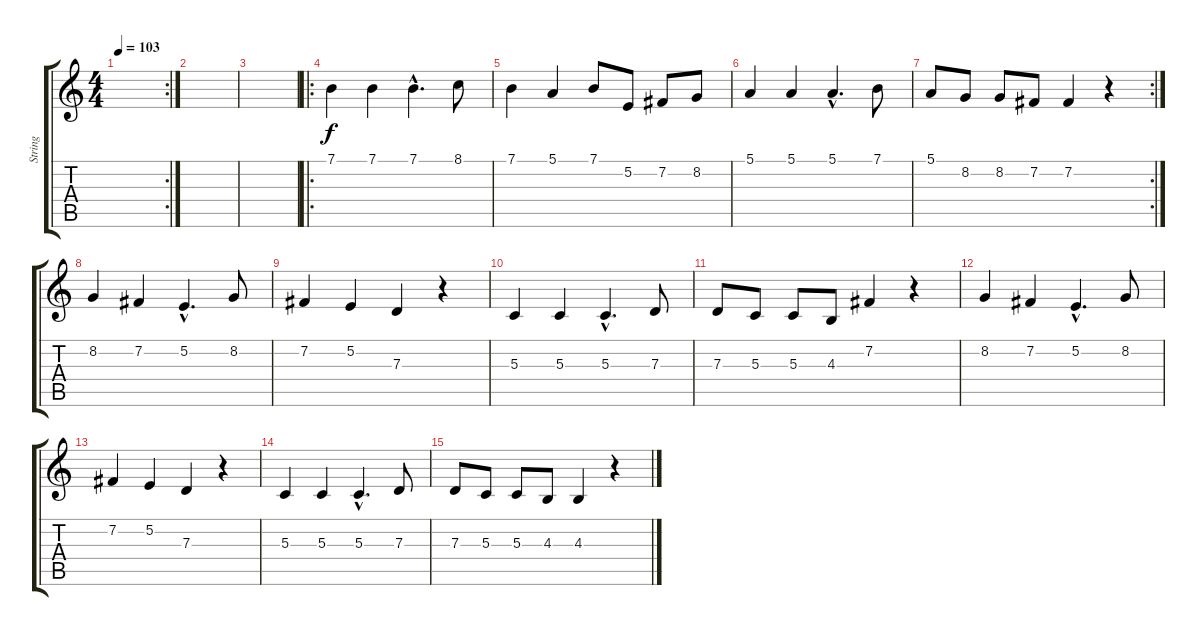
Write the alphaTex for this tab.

\track ("String" "String") {instrument stringensemble2}
\staff {score tabs}
\tuning (E4 B3 G3 D3 A2 E2) {hide}
\rc 2
\ts (4 4)
\tempo 103
\clef g2
\ks c
|
|
|
\ro
7.1.4 7.1.4 7.1{hac}.4{d} 8.1.8 |
7.1.4 5.1.4 7.1.8 5.2.8 7.2.8 8.2.8 |
5.1.4 5.1.4 5.1{hac}.4{d} 7.1.8 |
\rc 2
5.1.8 8.2.8 8.2.8 7.2.8 7.2.4 r.4 |
8.2.4 7.2.4 5.2{hac}.4{d} 8.2.8 |
7.2.4 5.2.4 7.3.4 r.4 |
5.3.4 5.3.4 5.3{hac}.4{d} 7.3.8 |
7.3.8 5.3.8 5.3.8 4.3.8 7.2.4 r.4 |
8.2.4 7.2.4 5.2{hac}.4{d} 8.2.8 |
7.2.4 5.2.4 7.3.4 r.4 |
5.3.4 5.3.4 5.3{hac}.4{d} 7.3.8 |
7.3.8 5.3.8 5.3.8 4.3.8 4.3.4 r.4
